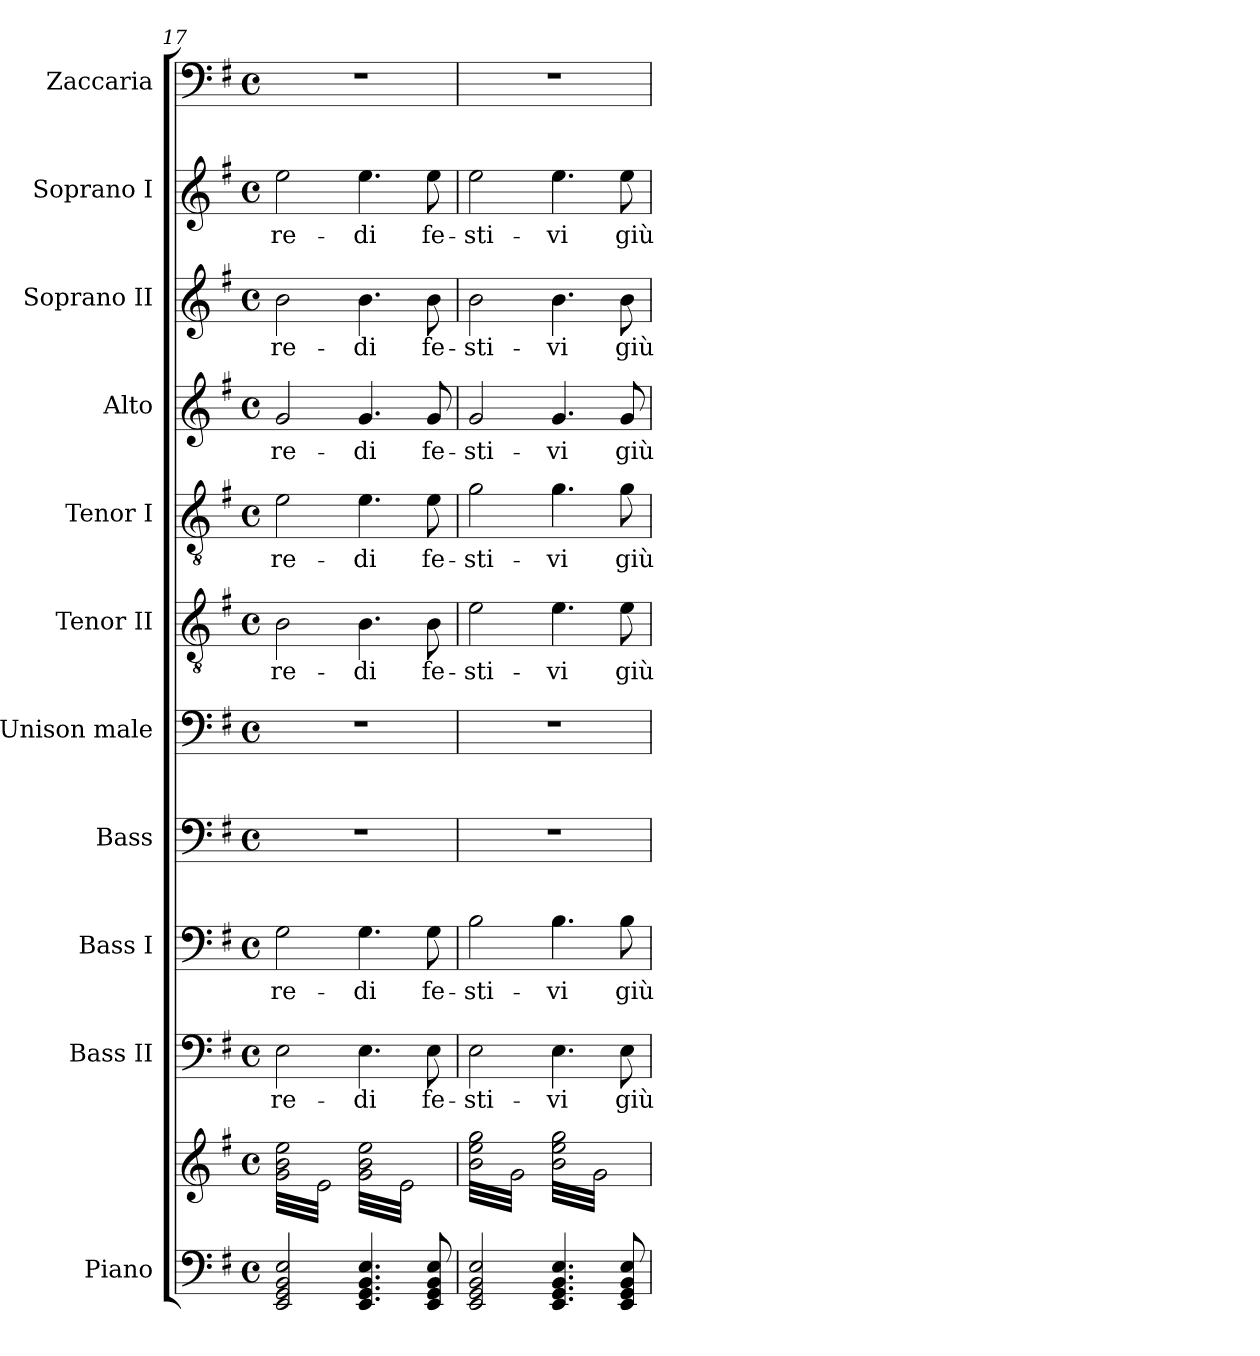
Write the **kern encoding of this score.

**kern	**kern	**kern	**text	**kern	**text	**kern	**kern	**kern	**text	**kern	**text	**kern	**text	**kern	**text	**kern	**text	**kern
*part11	*part11	*part10	*part10	*part9	*part9	*part8	*part7	*part6	*part6	*part5	*part5	*part4	*part4	*part3	*part3	*part2	*part2	*part1
*staff12	*staff11	*staff10	*staff10	*staff9	*staff9	*staff8	*staff7	*staff6	*staff6	*staff5	*staff5	*staff4	*staff4	*staff3	*staff3	*staff2	*staff2	*staff1
*I"Piano	*	*I"Bass II	*	*I"Bass I	*	*I"Bass	*I"Unison male	*I"Tenor II	*	*I"Tenor I	*	*I"Alto	*	*I"Soprano II	*	*I"Soprano I	*	*I"Zaccaria
*I'Pno.	*	*I'B.II	*	*I'B.I	*	*I'B.	*I'Uni.m	*I'T.II	*	*I'T.I	*	*I'A.	*	*I'S.II	*	*I'S.I	*	*I'Zac.
*clefF4	*clefG2	*clefF4	*	*clefF4	*	*clefF4	*clefF4	*clefGv2	*	*clefGv2	*	*clefG2	*	*clefG2	*	*clefG2	*	*clefF4
*k[f#]	*k[f#]	*k[f#]	*	*k[f#]	*	*k[f#]	*k[f#]	*k[f#]	*	*k[f#]	*	*k[f#]	*	*k[f#]	*	*k[f#]	*	*k[f#]
*M4/4	*M4/4	*M4/4	*	*M4/4	*	*M4/4	*M4/4	*M4/4	*	*M4/4	*	*M4/4	*	*M4/4	*	*M4/4	*	*M4/4
*met(c)	*met(c)	*met(c)	*	*met(c)	*	*met(c)	*met(c)	*met(c)	*	*met(c)	*	*met(c)	*	*met(c)	*	*met(c)	*	*met(c)
=17	=17	=17	=17	=17	=17	=17	=17	=17	=17	=17	=17	=17	=17	=17	=17	=17	=17	=17
!	!	!	!LO:LY:b	!	!LO:LY:b	!	!	!	!LO:LY:b	!	!LO:LY:b	!	!LO:LY:b	!	!LO:LY:b	!	!LO:LY:b	!
*	*tremolo	*	*	*	*	*	*	*	*	*	*	*	*	*	*	*	*	*
2EE/ 2GG/ 2BB/ 2E/	32g\ 32b\ 32ee\LLL	2E\	-re-	2G\	-re-	1r	1r	2B\	-re-	2e\	-re-	2g/	-re-	2b\	-re-	2ee\	-re-	1r
.	32e/	.	.	.	.	.	.	.	.	.	.	.	.	.	.	.	.	.
.	32g\ 32b\ 32ee\	.	.	.	.	.	.	.	.	.	.	.	.	.	.	.	.	.
.	32e/	.	.	.	.	.	.	.	.	.	.	.	.	.	.	.	.	.
.	32g\ 32b\ 32ee\	.	.	.	.	.	.	.	.	.	.	.	.	.	.	.	.	.
.	32e/	.	.	.	.	.	.	.	.	.	.	.	.	.	.	.	.	.
.	32g\ 32b\ 32ee\	.	.	.	.	.	.	.	.	.	.	.	.	.	.	.	.	.
.	32e/	.	.	.	.	.	.	.	.	.	.	.	.	.	.	.	.	.
.	32g\ 32b\ 32ee\	.	.	.	.	.	.	.	.	.	.	.	.	.	.	.	.	.
.	32e/	.	.	.	.	.	.	.	.	.	.	.	.	.	.	.	.	.
.	32g\ 32b\ 32ee\	.	.	.	.	.	.	.	.	.	.	.	.	.	.	.	.	.
.	32e/	.	.	.	.	.	.	.	.	.	.	.	.	.	.	.	.	.
.	32g\ 32b\ 32ee\	.	.	.	.	.	.	.	.	.	.	.	.	.	.	.	.	.
.	32e/	.	.	.	.	.	.	.	.	.	.	.	.	.	.	.	.	.
.	32g\ 32b\ 32ee\	.	.	.	.	.	.	.	.	.	.	.	.	.	.	.	.	.
.	32e/JJJ	.	.	.	.	.	.	.	.	.	.	.	.	.	.	.	.	.
!	!	!	!LO:LY:b	!	!LO:LY:b	!	!	!	!LO:LY:b	!	!LO:LY:b	!	!LO:LY:b	!	!LO:LY:b	!	!LO:LY:b	!
4.EE/ 4.GG/ 4.BB/ 4.E/	32g\ 32b\ 32ee\LLL	4.E\	-di	4.G\	-di	.	.	4.B\	-di	4.e\	-di	4.g/	-di	4.b\	-di	4.ee\	-di	.
.	32e/	.	.	.	.	.	.	.	.	.	.	.	.	.	.	.	.	.
.	32g\ 32b\ 32ee\	.	.	.	.	.	.	.	.	.	.	.	.	.	.	.	.	.
.	32e/	.	.	.	.	.	.	.	.	.	.	.	.	.	.	.	.	.
.	32g\ 32b\ 32ee\	.	.	.	.	.	.	.	.	.	.	.	.	.	.	.	.	.
.	32e/	.	.	.	.	.	.	.	.	.	.	.	.	.	.	.	.	.
.	32g\ 32b\ 32ee\	.	.	.	.	.	.	.	.	.	.	.	.	.	.	.	.	.
.	32e/	.	.	.	.	.	.	.	.	.	.	.	.	.	.	.	.	.
.	32g\ 32b\ 32ee\	.	.	.	.	.	.	.	.	.	.	.	.	.	.	.	.	.
.	32e/	.	.	.	.	.	.	.	.	.	.	.	.	.	.	.	.	.
.	32g\ 32b\ 32ee\	.	.	.	.	.	.	.	.	.	.	.	.	.	.	.	.	.
.	32e/	.	.	.	.	.	.	.	.	.	.	.	.	.	.	.	.	.
!	!	!	!LO:LY:b	!	!LO:LY:b	!	!	!	!LO:LY:b	!	!LO:LY:b	!	!LO:LY:b	!	!LO:LY:b	!	!LO:LY:b	!
8EE/ 8GG/ 8BB/ 8E/	32g\ 32b\ 32ee\	8E\	fe-	8G\	fe-	.	.	8B\	fe-	8e\	fe-	8g/	fe-	8b\	fe-	8ee\	fe-	.
.	32e/	.	.	.	.	.	.	.	.	.	.	.	.	.	.	.	.	.
.	32g\ 32b\ 32ee\	.	.	.	.	.	.	.	.	.	.	.	.	.	.	.	.	.
.	32e/JJJ	.	.	.	.	.	.	.	.	.	.	.	.	.	.	.	.	.
=18	=18	=18	=18	=18	=18	=18	=18	=18	=18	=18	=18	=18	=18	=18	=18	=18	=18	=18
!	!	!	!LO:LY:b	!	!LO:LY:b	!	!	!	!LO:LY:b	!	!LO:LY:b	!	!LO:LY:b	!	!LO:LY:b	!	!LO:LY:b	!
2EE/ 2GG/ 2BB/ 2E/	32b\ 32ee\ 32gg\LLL	2E\	-sti-	2B\	-sti-	1r	1r	2e\	-sti-	2g\	-sti-	2g/	-sti-	2b\	-sti-	2ee\	-sti-	1r
.	32g/	.	.	.	.	.	.	.	.	.	.	.	.	.	.	.	.	.
.	32b\ 32ee\ 32gg\	.	.	.	.	.	.	.	.	.	.	.	.	.	.	.	.	.
.	32g/	.	.	.	.	.	.	.	.	.	.	.	.	.	.	.	.	.
.	32b\ 32ee\ 32gg\	.	.	.	.	.	.	.	.	.	.	.	.	.	.	.	.	.
.	32g/	.	.	.	.	.	.	.	.	.	.	.	.	.	.	.	.	.
.	32b\ 32ee\ 32gg\	.	.	.	.	.	.	.	.	.	.	.	.	.	.	.	.	.
.	32g/	.	.	.	.	.	.	.	.	.	.	.	.	.	.	.	.	.
.	32b\ 32ee\ 32gg\	.	.	.	.	.	.	.	.	.	.	.	.	.	.	.	.	.
.	32g/	.	.	.	.	.	.	.	.	.	.	.	.	.	.	.	.	.
.	32b\ 32ee\ 32gg\	.	.	.	.	.	.	.	.	.	.	.	.	.	.	.	.	.
.	32g/	.	.	.	.	.	.	.	.	.	.	.	.	.	.	.	.	.
.	32b\ 32ee\ 32gg\	.	.	.	.	.	.	.	.	.	.	.	.	.	.	.	.	.
.	32g/	.	.	.	.	.	.	.	.	.	.	.	.	.	.	.	.	.
.	32b\ 32ee\ 32gg\	.	.	.	.	.	.	.	.	.	.	.	.	.	.	.	.	.
.	32g/JJJ	.	.	.	.	.	.	.	.	.	.	.	.	.	.	.	.	.
!	!	!	!LO:LY:b	!	!LO:LY:b	!	!	!	!LO:LY:b	!	!LO:LY:b	!	!LO:LY:b	!	!LO:LY:b	!	!LO:LY:b	!
4.EE/ 4.GG/ 4.BB/ 4.E/	32b\ 32ee\ 32gg\LLL	4.E\	-vi	4.B\	-vi	.	.	4.e\	-vi	4.g\	-vi	4.g/	-vi	4.b\	-vi	4.ee\	-vi	.
.	32g/	.	.	.	.	.	.	.	.	.	.	.	.	.	.	.	.	.
.	32b\ 32ee\ 32gg\	.	.	.	.	.	.	.	.	.	.	.	.	.	.	.	.	.
.	32g/	.	.	.	.	.	.	.	.	.	.	.	.	.	.	.	.	.
.	32b\ 32ee\ 32gg\	.	.	.	.	.	.	.	.	.	.	.	.	.	.	.	.	.
.	32g/	.	.	.	.	.	.	.	.	.	.	.	.	.	.	.	.	.
.	32b\ 32ee\ 32gg\	.	.	.	.	.	.	.	.	.	.	.	.	.	.	.	.	.
.	32g/	.	.	.	.	.	.	.	.	.	.	.	.	.	.	.	.	.
.	32b\ 32ee\ 32gg\	.	.	.	.	.	.	.	.	.	.	.	.	.	.	.	.	.
.	32g/	.	.	.	.	.	.	.	.	.	.	.	.	.	.	.	.	.
.	32b\ 32ee\ 32gg\	.	.	.	.	.	.	.	.	.	.	.	.	.	.	.	.	.
.	32g/	.	.	.	.	.	.	.	.	.	.	.	.	.	.	.	.	.
!	!	!	!LO:LY:b	!	!LO:LY:b	!	!	!	!LO:LY:b	!	!LO:LY:b	!	!LO:LY:b	!	!LO:LY:b	!	!LO:LY:b	!
8EE/ 8GG/ 8BB/ 8E/	32b\ 32ee\ 32gg\	8E\	giù	8B\	giù	.	.	8e\	giù	8g\	giù	8g/	giù	8b\	giù	8ee\	giù	.
.	32g/	.	.	.	.	.	.	.	.	.	.	.	.	.	.	.	.	.
.	32b\ 32ee\ 32gg\	.	.	.	.	.	.	.	.	.	.	.	.	.	.	.	.	.
.	32g/JJJ	.	.	.	.	.	.	.	.	.	.	.	.	.	.	.	.	.
*	*Xtremolo	*	*	*	*	*	*	*	*	*	*	*	*	*	*	*	*	*
.	.	.	.	.	.	.	.	.	.	.	.	.	.	.	.	.	.	.
.	.	.	.	.	.	.	.	.	.	.	.	.	.	.	.	.	.	.
.	.	.	.	.	.	.	.	.	.	.	.	.	.	.	.	.	.	.
.	.	.	.	.	.	.	.	.	.	.	.	.	.	.	.	.	.	.
.	.	.	.	.	.	.	.	.	.	.	.	.	.	.	.	.	.	.
.	.	.	.	.	.	.	.	.	.	.	.	.	.	.	.	.	.	.
.	.	.	.	.	.	.	.	.	.	.	.	.	.	.	.	.	.	.
.	.	.	.	.	.	.	.	.	.	.	.	.	.	.	.	.	.	.
=	=	=	=	=	=	=	=	=	=	=	=	=	=	=	=	=	=	=
*-	*-	*-	*-	*-	*-	*-	*-	*-	*-	*-	*-	*-	*-	*-	*-	*-	*-	*-
